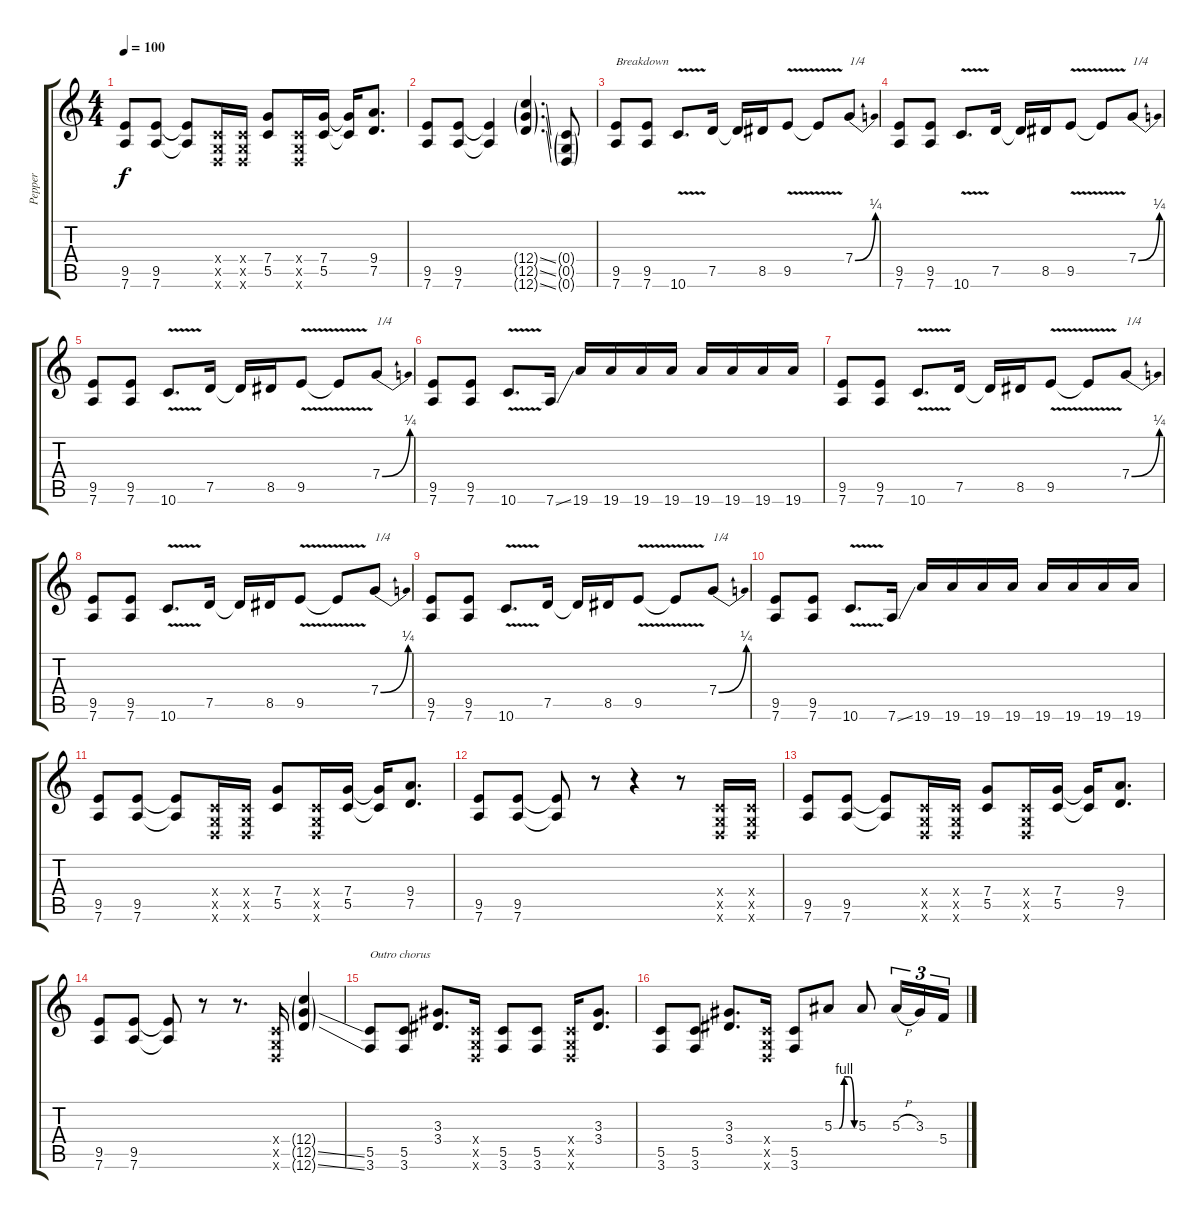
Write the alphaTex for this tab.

\track ("Pepper" "Pepper") {instrument distortionguitar}
\staff {score tabs}
\tuning (D4 A3 F3 C3 G2 D2) {hide}
\ts (4 4)
\tempo 100
\clef g2
\ks c
(9.5 7.6).8{dy f} (9.5 7.6).8 (9.5{t} 7.6{t}).8 (0.4{x} 0.5{x} 0.6{x}).16 (0.4{x} 0.5{x} 0.6{x}).16 (7.4 5.5).8 (0.4{x} 0.5{x} 0.6{x}).16 (7.4 5.5).16 (7.4{t} 5.5{t}).16 (9.4 7.5).8{d} |
(9.5 7.6).8 (9.5 7.6).8 (9.5{t} 7.6{t}).4 (12.4{ss g} 12.5{ss g} 12.6{ss g}).4{d} (0.4{g} 0.5{g} 0.6{g}).8 |
(9.5 7.6).8{txt "Breakdown"} (9.5 7.6).8 10.6{v}.8{d} 7.5.16 7.5{t}.16 8.5.16 9.5{v}.8 9.5{v t}.8 7.4{be (bend 0 0 60 1)}.8{txt "1/4"} |
(9.5 7.6).8 (9.5 7.6).8 10.6{v}.8{d} 7.5.16 7.5{t}.16 8.5.16 9.5{v}.8 9.5{v t}.8 7.4{be (bend 0 0 60 1)}.8{txt "1/4"} |
(9.5 7.6).8 (9.5 7.6).8 10.6{v}.8{d} 7.5.16 7.5{t}.16 8.5.16 9.5{v}.8 9.5{v t}.8 7.4{be (bend 0 0 60 1)}.8{txt "1/4"} |
(9.5 7.6).8 (9.5 7.6).8 10.6{v}.8{d} 7.6{ss}.16 19.6.16 19.6.16 19.6.16 19.6.16 19.6.16 19.6.16 19.6.16 19.6.16 |
(9.5 7.6).8 (9.5 7.6).8 10.6{v}.8{d} 7.5.16 7.5{t}.16 8.5.16 9.5{v}.8 9.5{v t}.8 7.4{be (bend 0 0 60 1)}.8{txt "1/4"} |
(9.5 7.6).8 (9.5 7.6).8 10.6{v}.8{d} 7.5.16 7.5{t}.16 8.5.16 9.5{v}.8 9.5{v t}.8 7.4{be (bend 0 0 60 1)}.8{txt "1/4"} |
(9.5 7.6).8 (9.5 7.6).8 10.6{v}.8{d} 7.5.16 7.5{t}.16 8.5.16 9.5{v}.8 9.5{v t}.8 7.4{be (bend 0 0 60 1)}.8{txt "1/4"} |
(9.5 7.6).8 (9.5 7.6).8 10.6{v}.8{d} 7.6{ss}.16 19.6.16 19.6.16 19.6.16 19.6.16 19.6.16 19.6.16 19.6.16 19.6.16 |
(9.5 7.6).8 (9.5 7.6).8 (9.5{t} 7.6{t}).8 (0.4{x} 0.5{x} 0.6{x}).16 (0.4{x} 0.5{x} 0.6{x}).16 (7.4 5.5).8 (0.4{x} 0.5{x} 0.6{x}).16 (7.4 5.5).16 (7.4{t} 5.5{t}).16 (9.4 7.5).8{d} |
(9.5 7.6).8 (9.5 7.6).8 (9.5{t} 7.6{t}).8 r.8 r.4 r.8 (0.4{x} 0.5{x} 0.6{x}).16 (0.4{x} 0.5{x} 0.6{x}).16 |
(9.5 7.6).8 (9.5 7.6).8 (9.5{t} 7.6{t}).8 (0.4{x} 0.5{x} 0.6{x}).16 (0.4{x} 0.5{x} 0.6{x}).16 (7.4 5.5).8 (0.4{x} 0.5{x} 0.6{x}).16 (7.4 5.5).16 (7.4{t} 5.5{t}).16 (9.4 7.5).8{d} |
(9.5 7.6).8 (9.5 7.6).8 (9.5{t} 7.6{t}).8 r.8 r.8{d} (0.4{x} 0.5{x} 0.6{x}).16 (12.4{g} 12.5{ss g} 12.6{ss g}).4 |
(5.5 3.6).8{txt "Outro chorus"} (5.5 3.6).8 (3.3 3.4).8{d} (0.4{x} 0.5{x} 0.6{x}).16 (5.5 3.6).8 (5.5 3.6).8 (0.4{x} 0.5{x} 0.6{x}).16 (3.3 3.4).8{d} |
(5.5 3.6).8 (5.5 3.6).8 (3.3 3.4).8{d} (0.4{x} 0.5{x} 0.6{x}).16 (5.5 3.6).8 5.3{be (custom 0 0 15 0 30 4 45 4 60 0)}.8 5.3.8 5.3{h}.16{tu (3 2)} 3.3.16{tu (3 2)} 5.4.16{tu (3 2)}
